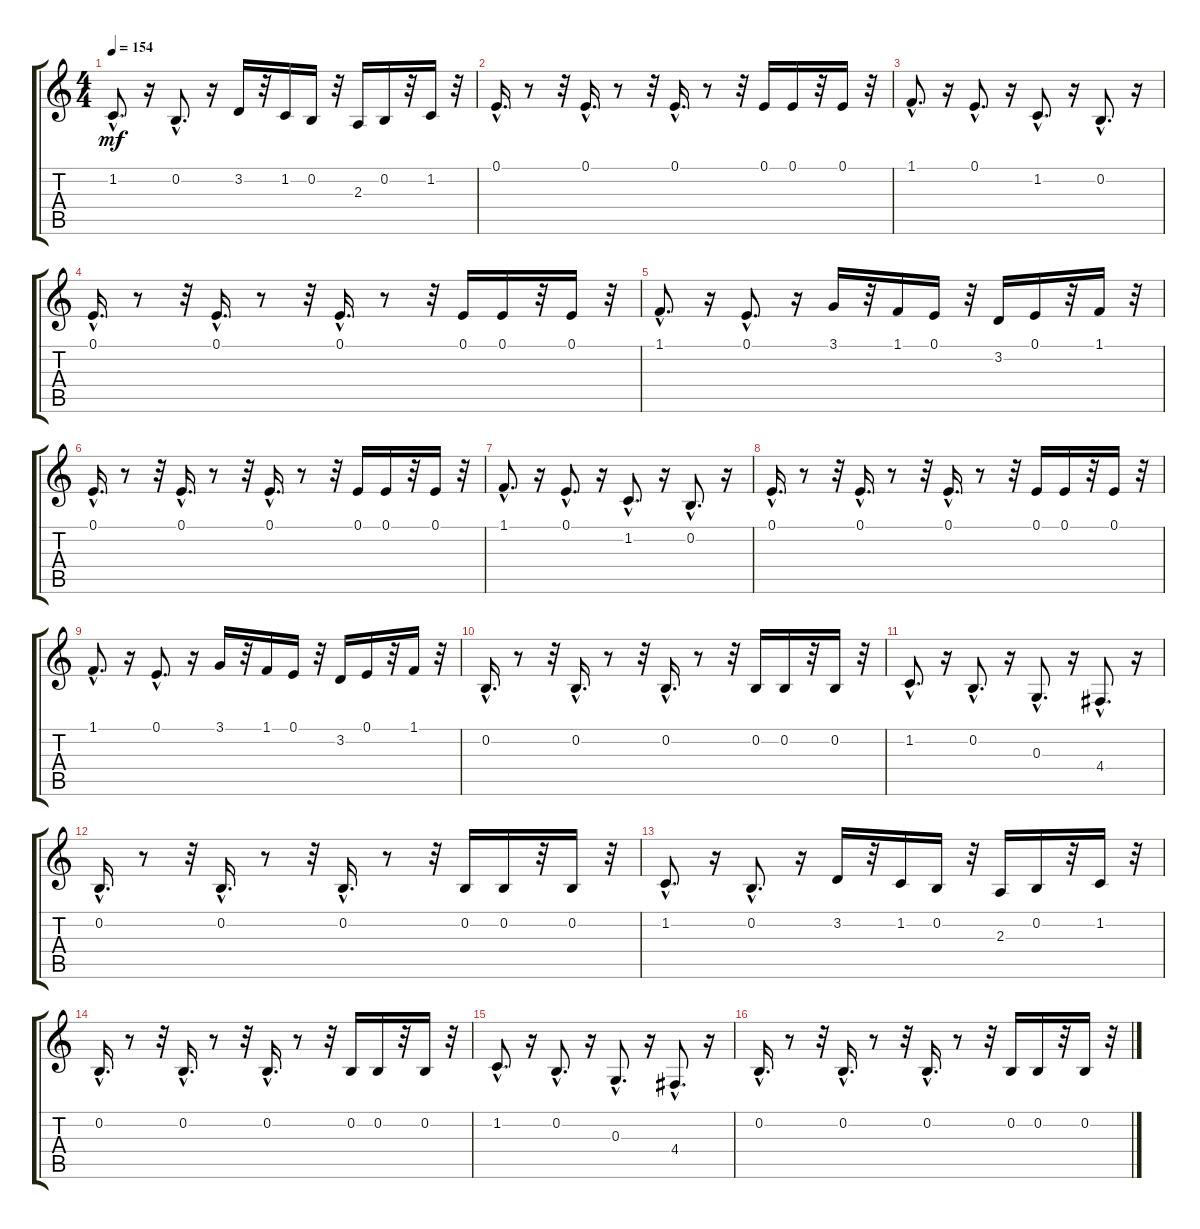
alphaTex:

\track "" {instrument viola}
\staff {score tabs}
\tuning (E4 B3 G3 D3 A2 E2) {hide}
\ts (4 4)
\tempo 154
\clef g2
\ks c
1.2{hac}.8{d dy mf} r.16 0.2{hac}.8{d} r.16 3.2.16 r.32 1.2.16 0.2.16 r.32 2.3.16 0.2.16 r.32 1.2.16 r.32 |
0.1{hac}.16{d} r.8 r.32 0.1{hac}.16{d} r.8 r.32 0.1{hac}.16{d} r.8 r.32 0.1.16 0.1.16 r.32 0.1.16 r.32 |
1.1{hac}.8{d} r.16 0.1{hac}.8{d} r.16 1.2{hac}.8{d} r.16 0.2{hac}.8{d} r.16 |
0.1{hac}.16{d} r.8 r.32 0.1{hac}.16{d} r.8 r.32 0.1{hac}.16{d} r.8 r.32 0.1.16 0.1.16 r.32 0.1.16 r.32 |
1.1{hac}.8{d} r.16 0.1{hac}.8{d} r.16 3.1.16 r.32 1.1.16 0.1.16 r.32 3.2.16 0.1.16 r.32 1.1.16 r.32 |
0.1{hac}.16{d} r.8 r.32 0.1{hac}.16{d} r.8 r.32 0.1{hac}.16{d} r.8 r.32 0.1.16 0.1.16 r.32 0.1.16 r.32 |
1.1{hac}.8{d} r.16 0.1{hac}.8{d} r.16 1.2{hac}.8{d} r.16 0.2{hac}.8{d} r.16 |
0.1{hac}.16{d} r.8 r.32 0.1{hac}.16{d} r.8 r.32 0.1{hac}.16{d} r.8 r.32 0.1.16 0.1.16 r.32 0.1.16 r.32 |
1.1{hac}.8{d} r.16 0.1{hac}.8{d} r.16 3.1.16 r.32 1.1.16 0.1.16 r.32 3.2.16 0.1.16 r.32 1.1.16 r.32 |
0.2{hac}.16{d} r.8 r.32 0.2{hac}.16{d} r.8 r.32 0.2{hac}.16{d} r.8 r.32 0.2.16 0.2.16 r.32 0.2.16 r.32 |
1.2{hac}.8{d} r.16 0.2{hac}.8{d} r.16 0.3{hac}.8{d} r.16 4.4{hac}.8{d} r.16 |
0.2{hac}.16{d} r.8 r.32 0.2{hac}.16{d} r.8 r.32 0.2{hac}.16{d} r.8 r.32 0.2.16 0.2.16 r.32 0.2.16 r.32 |
1.2{hac}.8{d} r.16 0.2{hac}.8{d} r.16 3.2.16 r.32 1.2.16 0.2.16 r.32 2.3.16 0.2.16 r.32 1.2.16 r.32 |
0.2{hac}.16{d} r.8 r.32 0.2{hac}.16{d} r.8 r.32 0.2{hac}.16{d} r.8 r.32 0.2.16 0.2.16 r.32 0.2.16 r.32 |
1.2{hac}.8{d} r.16 0.2{hac}.8{d} r.16 0.3{hac}.8{d} r.16 4.4{hac}.8{d} r.16 |
0.2{hac}.16{d} r.8 r.32 0.2{hac}.16{d} r.8 r.32 0.2{hac}.16{d} r.8 r.32 0.2.16 0.2.16 r.32 0.2.16 r.32
